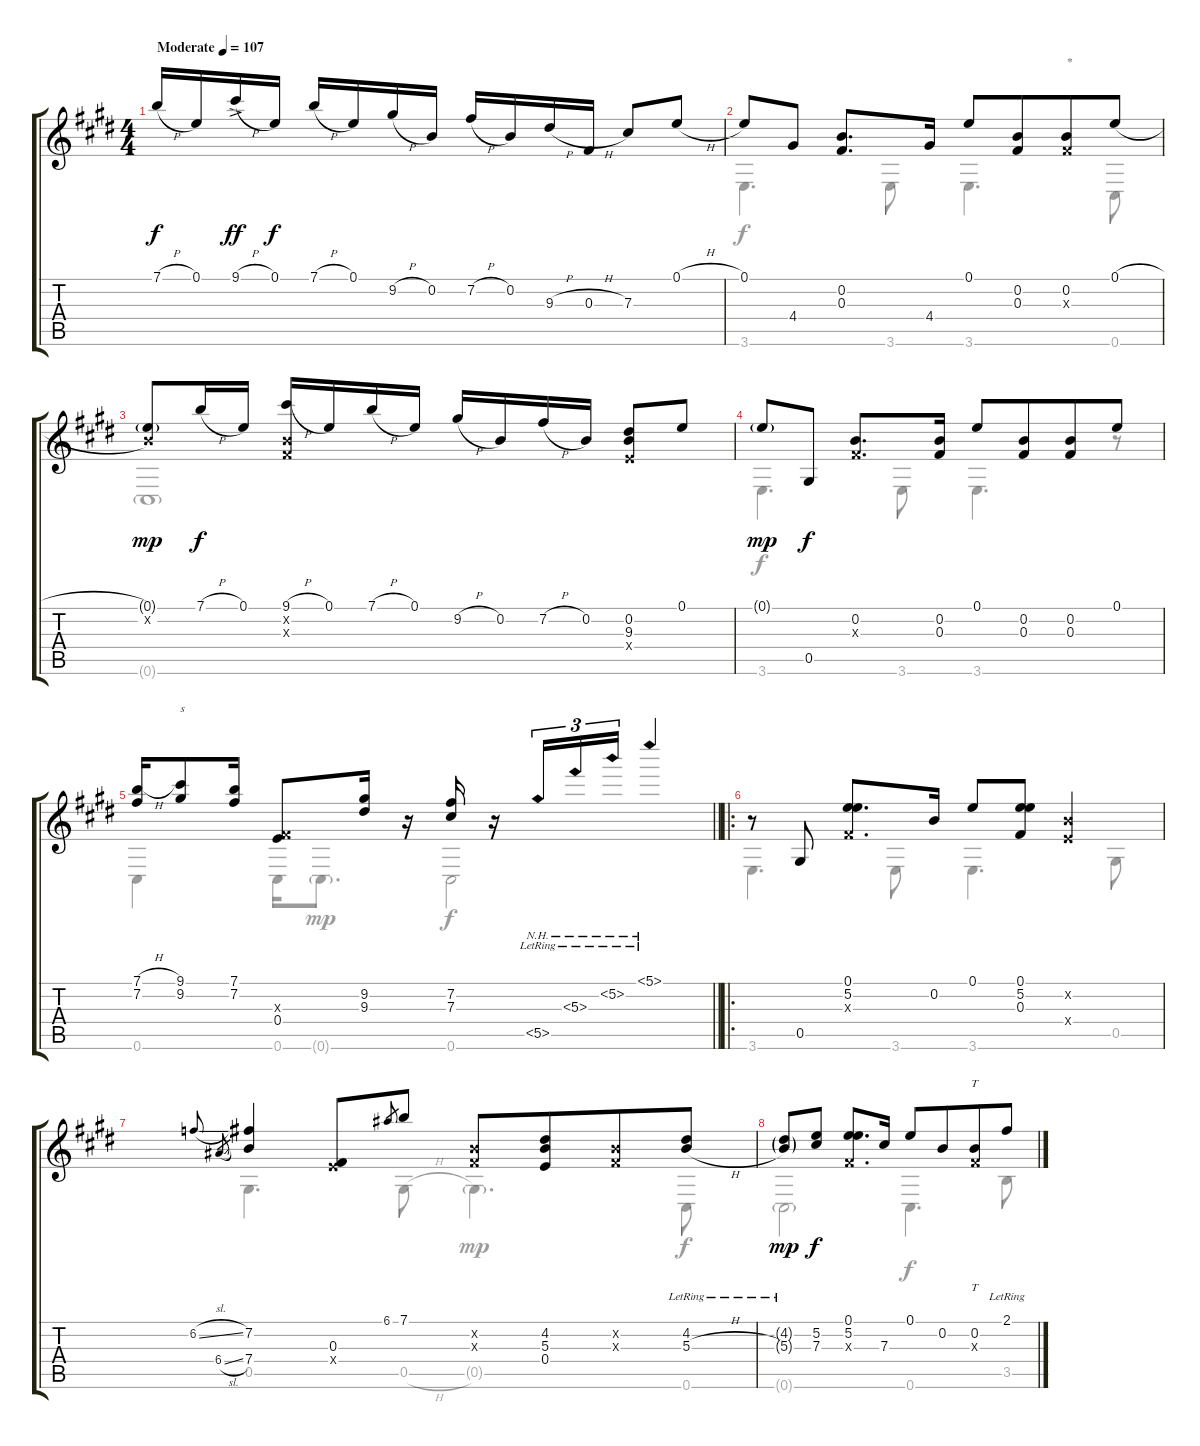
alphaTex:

\track "" {instrument acousticguitarsteel}
\staff {score tabs}
\tuning (E4 B3 Gb3 E3 Ab2 Db2) {hide}
\voice
\ts (4 4)
\tempo (107 "Moderate")
\clef g2
\ks e
7.1{h}.16{dy f instrument acousticguitarsteel beam Up} 0.1.16{beam Up} 9.1{h ac}.16{dy ff beam Up} 0.1.16{dy f beam Up} 7.1{h}.16{beam Up} 0.1.16{beam Up} 9.2{h}.16{beam Up} 0.2.16{beam Up} 7.2{h}.16{beam Up} 0.2.16{beam Up} 9.3{h}.16{beam Up} 0.3{h}.16{beam Up} 7.3.8{beam Up} 0.1{h}.8{beam Up} |
0.1.8 4.4.8 (0.2 0.3).8{d} 4.4.16 0.1.8 (0.2 0.3).8{beam merge} (0.2 0.3{x}).8{txt "*"} 0.1{h}.8 |
(0.1{g} 0.2{x}).8{dy mp} 7.1{h}.16{dy f} 0.1.16 (9.1{h} 0.2{x} 0.3{x}).16 0.1.16 7.1{h}.16 0.1.16 9.2{h}.16 0.2.16 7.2{h}.16 0.2.16 (0.2 9.3 0.4{x}).8 0.1.8 |
0.1{g}.8{dy mp} 0.5.8{dy f} (0.2 0.3{x}).8{d} (0.2 0.3).16 0.1.8 (0.2 0.3).8{beam merge} (0.2 0.3).8 0.1.8 |
\barLineRight lightlight
(7.1{h} 7.2).16{beam Up} (9.1 9.2).8{txt "s" beam Up} (7.1 7.2).16{beam Up} (0.3{x} 0.4).8{beam Up} (9.2 9.3).16{beam Up} r.16 (7.2 7.3).16{beam Up} r.16 5.5{nh lr}.16{tu (3 2)} 5.3{nh lr}.16{tu (3 2) beam merge} 5.2{nh lr}.16{tu (3 2)} 5.1{nh lr}.4 |
\ro
r.8 0.5.8 (0.1 5.2 0.3{x}).8{d beam Up} 0.2.16{beam Up} 0.1.8 (0.1 5.2 0.3).8 (0.2{x} 0.4{x}).4 |
6.2{sl}.16{gr onbeat} 6.4{sl}.16{gr} (7.2 7.4).4 (0.3 0.4{x}).8{beam Up} 6.1.8{gr} 7.1.8{beam Up} (0.2{x} 0.3{x}).8 (4.2 5.3 0.4).8{beam merge} (0.2{x} 0.3{x}).8 (4.2{lr} 5.3{h lr}).8 |
(4.2{g} 5.3{g lr}).8{dy mp} (5.2 7.3).8{dy f} (0.1 5.2 0.3{x}).8{d} 7.3.16 0.1.8 0.2.8{beam merge} (0.2 0.3{x}).8{tt} 2.1{h lr}.8
\voice
\clef g2
\ottava regular
\simile none
\ks e
|
3.6.4{d} 3.6.8 3.6.4{d} 0.6.8 |
0.6{g}.1{dy mp} |
3.6.4{d dy f} 3.6.8 3.6.4{d} r.8 |
\barLineRight lightlight
0.6.4 0.6.16 0.6{g}.8{d dy mp} 0.6.2{dy f} |
3.6.4{d} 3.6.8 3.6.4{d} 0.5.8 |
0.5.4{d} 0.5{h}.8 0.5{g}.4{d dy mp} 0.6.8{dy f} |
0.6{g}.2{dy mp} 0.6.4{d dy f} 3.5.8
